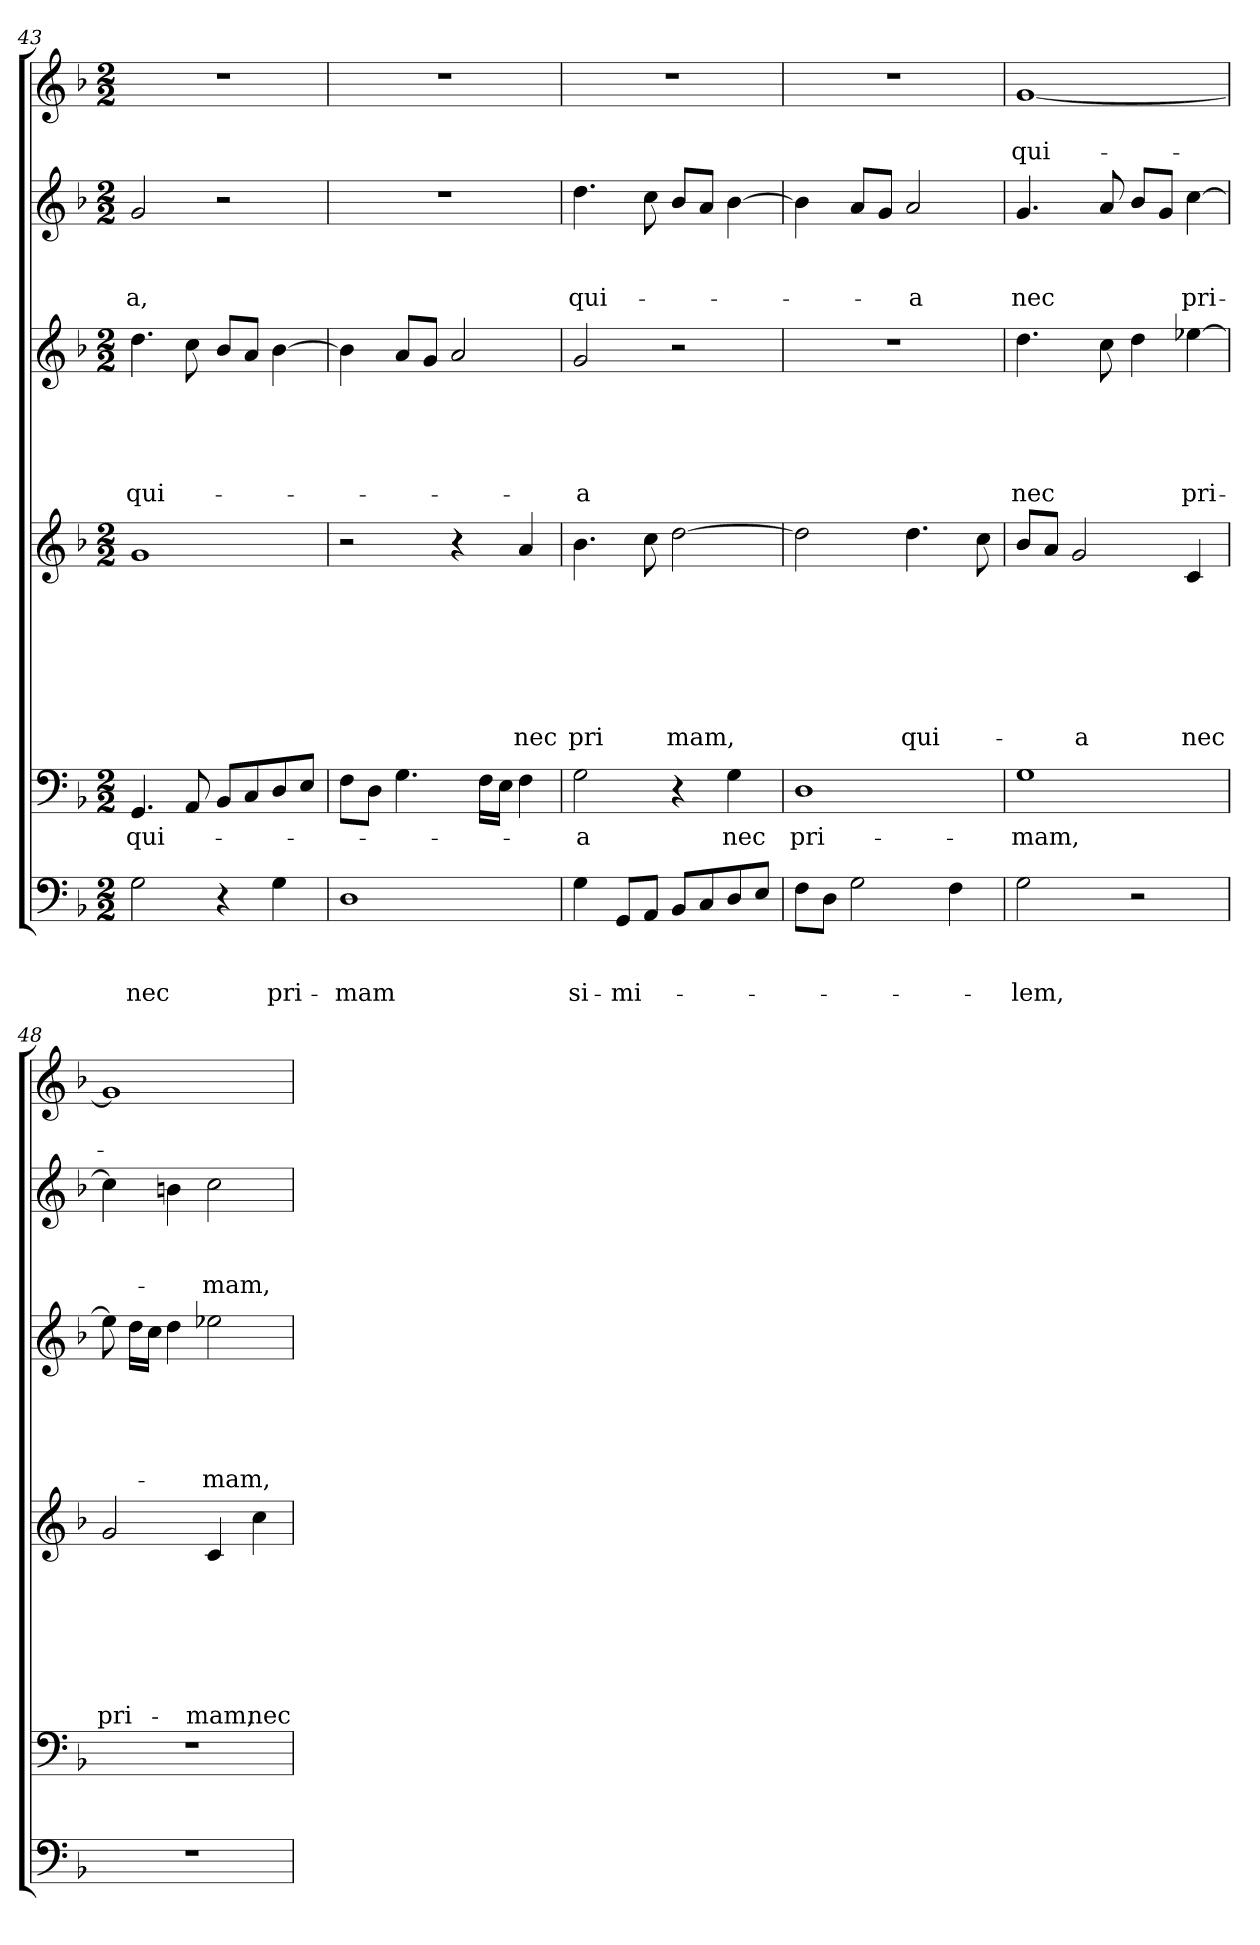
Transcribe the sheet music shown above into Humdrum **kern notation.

**kern	**text	**text	**text	**kern	**text	**kern	**text	**text	**text	**text	**text	**text	**text	**kern	**text	**text	**text	**text	**text	**kern	**text	**text	**text	**kern	**text	**text
*part6	*part6	*part6	*part6	*part5	*part5	*part4	*part4	*part4	*part4	*part4	*part4	*part4	*part4	*part3	*part3	*part3	*part3	*part3	*part3	*part2	*part2	*part2	*part2	*part1	*part1	*part1
*staff6	*staff6	*staff6	*staff6	*staff5	*staff5	*staff4	*staff4	*staff4	*staff4	*staff4	*staff4	*staff4	*staff4	*staff3	*staff3	*staff3	*staff3	*staff3	*staff3	*staff2	*staff2	*staff2	*staff2	*staff1	*staff1	*staff1
*clefF4	*	*	*	*clefF4	*	*clefG2	*	*	*	*	*	*	*	*clefG2	*	*	*	*	*	*clefG2	*	*	*	*clefG2	*	*
*	*	*	*	*	*	*ITrd7c12	*	*	*	*	*	*	*	*ITrd7c12	*	*	*	*	*	*ITrd7c12	*	*	*	*	*	*
*k[b-]	*	*	*	*k[b-]	*	*k[b-]	*	*	*	*	*	*	*	*k[b-]	*	*	*	*	*	*k[b-]	*	*	*	*k[b-]	*	*
*F:	*	*	*	*F:	*	*F:	*	*	*	*	*	*	*	*F:	*	*	*	*	*	*F:	*	*	*	*F:	*	*
*M2/2	*	*	*	*M2/2	*	*M2/2	*	*	*	*	*	*	*	*M2/2	*	*	*	*	*	*M2/2	*	*	*	*M2/2	*	*
=43	=43	=43	=43	=43	=43	=43	=43	=43	=43	=43	=43	=43	=43	=43	=43	=43	=43	=43	=43	=43	=43	=43	=43	=43	=43	=43
!	!	!	!LO:LY:b	!	!LO:LY:b	!	!	!	!	!	!	!	!	!	!	!	!	!	!LO:LY:b	!	!	!	!LO:LY:b	!	!	!
2G\	.	.	nec	4.GG/	qui-	1G	.	.	.	.	.	.	.	4.d\	.	.	.	.	qui-	2G/	.	.	-a,	1r	.	.
.	.	.	.	8AA/	.	.	.	.	.	.	.	.	.	8c\	.	.	.	.	.	.	.	.	.	.	.	.
4r	.	.	.	8BB-/L	.	.	.	.	.	.	.	.	.	8B-/L	.	.	.	.	.	2r	.	.	.	.	.	.
.	.	.	.	8C/	.	.	.	.	.	.	.	.	.	8A/J	.	.	.	.	.	.	.	.	.	.	.	.
!	!	!	!LO:LY:b	!	!	!	!	!	!	!	!	!	!	!	!	!	!	!	!	!	!	!	!	!	!	!
4G\	.	.	pri-	8D/	.	.	.	.	.	.	.	.	.	[>4B-\	.	.	.	.	.	.	.	.	.	.	.	.
.	.	.	.	8E/J	.	.	.	.	.	.	.	.	.	.	.	.	.	.	.	.	.	.	.	.	.	.
=44	=44	=44	=44	=44	=44	=44	=44	=44	=44	=44	=44	=44	=44	=44	=44	=44	=44	=44	=44	=44	=44	=44	=44	=44	=44	=44
!	!	!	!LO:LY:b	!	!	!	!	!	!	!	!	!	!	!	!	!	!	!	!	!	!	!	!	!	!	!
1D	.	.	-mam	8F\L	.	2r	.	.	.	.	.	.	.	4B-\]	.	.	.	.	.	1r	.	.	.	1r	.	.
.	.	.	.	8D\J	.	.	.	.	.	.	.	.	.	.	.	.	.	.	.	.	.	.	.	.	.	.
.	.	.	.	4.G\	.	.	.	.	.	.	.	.	.	8A/L	.	.	.	.	.	.	.	.	.	.	.	.
.	.	.	.	.	.	.	.	.	.	.	.	.	.	8G/J	.	.	.	.	.	.	.	.	.	.	.	.
.	.	.	.	.	.	4r	.	.	.	.	.	.	.	2A/	.	.	.	.	.	.	.	.	.	.	.	.
.	.	.	.	16F\LL	.	.	.	.	.	.	.	.	.	.	.	.	.	.	.	.	.	.	.	.	.	.
.	.	.	.	16E\JJ	.	.	.	.	.	.	.	.	.	.	.	.	.	.	.	.	.	.	.	.	.	.
!	!	!	!	!	!	!	!	!	!	!	!	!	!LO:LY:b	!	!	!	!	!	!	!	!	!	!	!	!	!
.	.	.	.	4F\	.	4A/	.	.	.	.	.	.	nec	.	.	.	.	.	.	.	.	.	.	.	.	.
!!LO:PB:g=z
=45	=45	=45	=45	=45	=45	=45	=45	=45	=45	=45	=45	=45	=45	=45	=45	=45	=45	=45	=45	=45	=45	=45	=45	=45	=45	=45
!	!	!	!LO:LY:b	!	!LO:LY:b	!	!	!	!	!	!	!	!LO:LY:b	!	!	!	!	!	!LO:LY:b	!	!	!	!LO:LY:b	!	!	!
4G\	.	.	si-	2G\	-a	4.B-\	.	.	.	.	.	.	pri	2G/	.	.	.	.	-a	4.d\	.	.	qui-	1r	.	.
!	!	!	!LO:LY:b	!	!	!	!	!	!	!	!	!	!	!	!	!	!	!	!	!	!	!	!	!	!	!
8GG/L	.	.	-mi-	.	.	.	.	.	.	.	.	.	.	.	.	.	.	.	.	.	.	.	.	.	.	.
8AA/J	.	.	.	.	.	8c\	.	.	.	.	.	.	.	.	.	.	.	.	.	8c\	.	.	.	.	.	.
!	!	!	!	!	!	!	!	!	!	!	!	!	!LO:LY:b	!	!	!	!	!	!	!	!	!	!	!	!	!
8BB-/L	.	.	.	4r	.	[>2d\	.	.	.	.	.	.	mam,	2r	.	.	.	.	.	8B-/L	.	.	.	.	.	.
8C/	.	.	.	.	.	.	.	.	.	.	.	.	.	.	.	.	.	.	.	8A/J	.	.	.	.	.	.
!	!	!	!	!	!LO:LY:b	!	!	!	!	!	!	!	!	!	!	!	!	!	!	!	!	!	!	!	!	!
8D/	.	.	.	4G\	nec	.	.	.	.	.	.	.	.	.	.	.	.	.	.	[>4B-\	.	.	.	.	.	.
8E/J	.	.	.	.	.	.	.	.	.	.	.	.	.	.	.	.	.	.	.	.	.	.	.	.	.	.
=46	=46	=46	=46	=46	=46	=46	=46	=46	=46	=46	=46	=46	=46	=46	=46	=46	=46	=46	=46	=46	=46	=46	=46	=46	=46	=46
!	!	!	!	!	!LO:LY:b	!	!	!	!	!	!	!	!	!	!	!	!	!	!	!	!	!	!	!	!	!
8F\L	.	.	.	1D	pri-	2d\]	.	.	.	.	.	.	.	1r	.	.	.	.	.	4B-\]	.	.	.	1r	.	.
8D\J	.	.	.	.	.	.	.	.	.	.	.	.	.	.	.	.	.	.	.	.	.	.	.	.	.	.
2G\	.	.	.	.	.	.	.	.	.	.	.	.	.	.	.	.	.	.	.	8A/L	.	.	.	.	.	.
.	.	.	.	.	.	.	.	.	.	.	.	.	.	.	.	.	.	.	.	8G/J	.	.	.	.	.	.
!	!	!	!	!	!	!	!	!	!	!	!	!	!LO:LY:b	!	!	!	!	!	!	!	!	!	!LO:LY:b	!	!	!
.	.	.	.	.	.	4.d\	.	.	.	.	.	.	qui-	.	.	.	.	.	.	2A/	.	.	-a	.	.	.
4F\	.	.	.	.	.	.	.	.	.	.	.	.	.	.	.	.	.	.	.	.	.	.	.	.	.	.
.	.	.	.	.	.	8c\	.	.	.	.	.	.	.	.	.	.	.	.	.	.	.	.	.	.	.	.
=47	=47	=47	=47	=47	=47	=47	=47	=47	=47	=47	=47	=47	=47	=47	=47	=47	=47	=47	=47	=47	=47	=47	=47	=47	=47	=47
!	!	!	!LO:LY:b	!	!LO:LY:b	!	!	!	!	!	!	!	!	!	!	!	!	!	!LO:LY:b	!	!	!	!LO:LY:b	!	!	!LO:LY:b
2G\	.	.	-lem,	1G	-mam,	8B-/L	.	.	.	.	.	.	.	4.d\	.	.	.	.	nec	4.G/	.	.	nec	[<1g	.	qui-
.	.	.	.	.	.	8A/J	.	.	.	.	.	.	.	.	.	.	.	.	.	.	.	.	.	.	.	.
!	!	!	!	!	!	!	!	!	!	!	!	!	!LO:LY:b	!	!	!	!	!	!	!	!	!	!	!	!	!
.	.	.	.	.	.	2G/	.	.	.	.	.	.	-a	.	.	.	.	.	.	.	.	.	.	.	.	.
.	.	.	.	.	.	.	.	.	.	.	.	.	.	8c\	.	.	.	.	.	8A/	.	.	.	.	.	.
2r	.	.	.	.	.	.	.	.	.	.	.	.	.	4d\	.	.	.	.	.	8B-/L	.	.	.	.	.	.
.	.	.	.	.	.	.	.	.	.	.	.	.	.	.	.	.	.	.	.	8G/J	.	.	.	.	.	.
!	!	!	!	!	!	!	!	!	!	!	!	!	!LO:LY:b	!	!	!	!	!	!LO:LY:b	!	!	!	!LO:LY:b	!	!	!
.	.	.	.	.	.	4C/	.	.	.	.	.	.	nec	[>4e-i\	.	.	.	.	pri-	[>4c\	.	.	pri-	.	.	.
=48	=48	=48	=48	=48	=48	=48	=48	=48	=48	=48	=48	=48	=48	=48	=48	=48	=48	=48	=48	=48	=48	=48	=48	=48	=48	=48
!	!	!	!	!	!	!	!	!	!	!	!	!	!LO:LY:b	!	!	!	!	!	!	!	!	!	!	!	!	!
1r	.	.	.	1r	.	2G/	.	.	.	.	.	.	pri-	8e-\]	.	.	.	.	.	4c\]	.	.	.	1g]	.	.
.	.	.	.	.	.	.	.	.	.	.	.	.	.	16d\LL	.	.	.	.	.	.	.	.	.	.	.	.
.	.	.	.	.	.	.	.	.	.	.	.	.	.	16c\JJ	.	.	.	.	.	.	.	.	.	.	.	.
.	.	.	.	.	.	.	.	.	.	.	.	.	.	4d\	.	.	.	.	.	4Bn\	.	.	.	.	.	.
!	!	!	!	!	!	!	!	!	!	!	!	!	!LO:LY:b	!	!	!	!	!	!LO:LY:b	!	!	!	!LO:LY:b	!	!	!
.	.	.	.	.	.	4C/	.	.	.	.	.	.	-mam,	2e-i\	.	.	.	.	-mam,	2c\	.	.	-mam,	.	.	.
!	!	!	!	!	!	!	!	!	!	!	!	!	!LO:LY:b	!	!	!	!	!	!	!	!	!	!	!	!	!
.	.	.	.	.	.	4c\	.	.	.	.	.	.	nec	.	.	.	.	.	.	.	.	.	.	.	.	.
=	=	=	=	=	=	=	=	=	=	=	=	=	=	=	=	=	=	=	=	=	=	=	=	=	=	=
*-	*-	*-	*-	*-	*-	*-	*-	*-	*-	*-	*-	*-	*-	*-	*-	*-	*-	*-	*-	*-	*-	*-	*-	*-	*-	*-
